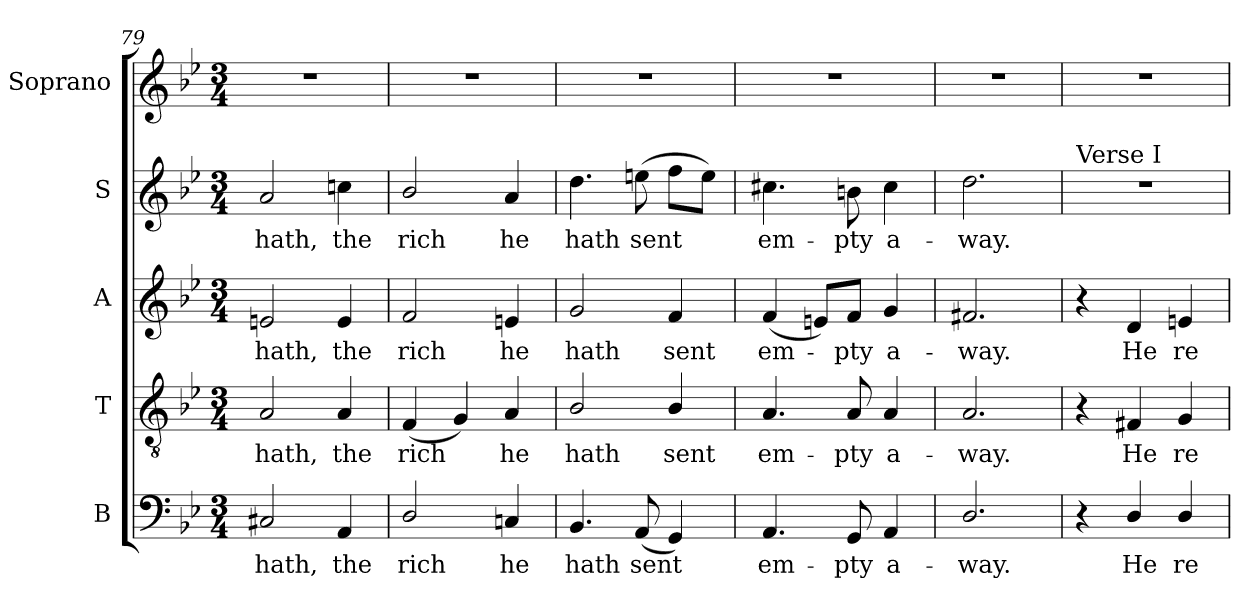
**kern	**text	**kern	**text	**kern	**text	**kern	**text	**kern
*part5	*part5	*part4	*part4	*part3	*part3	*part2	*part2	*part1
*staff5	*staff5	*staff4	*staff4	*staff3	*staff3	*staff2	*staff2	*staff1
*I"B	*	*I"T	*	*I"A	*	*I"S	*	*I"Soprano
*I'B.	*	*I'T.	*	*I'A.	*	*I'S.	*	*I'S.
*clefF4	*	*clefGv2	*	*clefG2	*	*clefG2	*	*clefG2
*	*	*ITrd7c12	*	*	*	*	*	*
*k[b-e-]	*	*k[b-e-]	*	*k[b-e-]	*	*k[b-e-]	*	*k[b-e-]
*B-:	*	*B-:	*	*B-:	*	*B-:	*	*B-:
*M3/4	*	*M3/4	*	*M3/4	*	*M3/4	*	*M3/4
=79	=79	=79	=79	=79	=79	=79	=79	=79
!	!LO:LY:b:color=#000000	!	!	!	!	!	!	!
!	!	!	!LO:LY:b:color=#000000	!	!	!	!	!
!	!	!	!	!	!LO:LY:b:color=#000000	!	!	!
!	!	!	!	!	!	!	!LO:LY:b:color=#000000	!LO:N:vis=1
2C#Xi/	hath,	2AAi/	hath,	2eni/	hath,	2ai/	hath,	2.r
!	!LO:LY:b:color=#000000	!	!	!	!	!	!	!
!	!	!	!LO:LY:b:color=#000000	!	!	!	!	!
!	!	!	!	!	!LO:LY:b:color=#000000	!	!	!
!	!	!	!	!	!	!	!LO:LY:b:color=#000000	!
4AAi/	the	4AAi/	the	4ei/	the	4ccni\	the	.
=80	=80	=80	=80	=80	=80	=80	=80	=80
!	!LO:LY:b:color=#000000	!	!	!	!	!	!	!
!	!	!	!LO:LY:b:color=#000000	!	!	!	!	!
!	!	!	!	!	!LO:LY:b:color=#000000	!	!	!
!	!	!	!	!	!	!	!LO:LY:b:color=#000000	!LO:N:vis=1
2Di/	rich	(4FFi/	rich	2fi/	rich	2b-i/	rich	2.r
.	.	4GGi/)	.	.	.	.	.	.
!	!LO:LY:b:color=#000000	!	!	!	!	!	!	!
!	!	!	!LO:LY:b:color=#000000	!	!	!	!	!
!	!	!	!	!	!LO:LY:b:color=#000000	!	!	!
!	!	!	!	!	!	!	!LO:LY:b:color=#000000	!
4Cni/	he	4AAi/	he	4eni/	he	4ai/	he	.
=81	=81	=81	=81	=81	=81	=81	=81	=81
!	!LO:LY:b:color=#000000	!	!	!	!	!	!	!
!	!	!	!LO:LY:b:color=#000000	!	!	!	!	!
!	!	!	!	!	!LO:LY:b:color=#000000	!	!	!
!	!	!	!	!	!	!	!LO:LY:b:color=#000000	!LO:N:vis=1
4.BB-i/	hath	2BB-i/	hath	2gi/	hath	4.ddi\	hath	2.r
!	!LO:LY:b:color=#000000	!	!	!	!	!	!	!
!	!	!	!	!	!	!	!LO:LY:b:color=#000000	!
(8AAi/	sent	.	.	.	.	(8eeni\	sent	.
!	!	!	!LO:LY:b:color=#000000	!	!	!	!	!
!	!	!	!	!	!LO:LY:b:color=#000000	!	!	!
4GGi/)	.	4BB-i/	sent	4fi/	sent	8ffi\L	.	.
.	.	.	.	.	.	8eei\J)	.	.
=82	=82	=82	=82	=82	=82	=82	=82	=82
!	!LO:LY:b:color=#000000	!	!	!	!	!	!	!
!	!	!	!LO:LY:b:color=#000000	!	!	!	!	!
!	!	!	!	!	!LO:LY:b:color=#000000	!	!	!
!	!	!	!	!	!	!	!LO:LY:b:color=#000000	!LO:N:vis=1
4.AAi/	em-	4.AAi/	em-	(4fi/	em-	4.cc#Xi\	em-	2.r
.	.	.	.	8eni/L)	.	.	.	.
!	!LO:LY:b:color=#000000	!	!	!	!	!	!	!
!	!	!	!LO:LY:b:color=#000000	!	!	!	!	!
!	!	!	!	!	!LO:LY:b:color=#000000	!	!	!
!	!	!	!	!	!	!	!LO:LY:b:color=#000000	!
8GGi/	-pty	8AAi/	-pty	8fi/J	-pty	8bni\	-pty	.
!	!LO:LY:b:color=#000000	!	!	!	!	!	!	!
!	!	!	!LO:LY:b:color=#000000	!	!	!	!	!
!	!	!	!	!	!LO:LY:b:color=#000000	!	!	!
!	!	!	!	!	!	!	!LO:LY:b:color=#000000	!
4AAi/	a-	4AAi/	a-	4gi/	a-	4cc#i\	a-	.
=83	=83	=83	=83	=83	=83	=83	=83	=83
!	!LO:LY:b:color=#000000	!	!	!	!	!	!	!
!	!	!	!LO:LY:b:color=#000000	!	!	!	!	!
!	!	!	!	!	!LO:LY:b:color=#000000	!	!	!
!	!	!	!	!	!	!	!LO:LY:b:color=#000000	!LO:N:vis=1
2.Di/	-way.	2.AAi/	-way.	2.f#Xi/	-way.	2.ddi\	-way.	2.r
!!LO:LB:g=z
=84	=84	=84	=84	=84	=84	=84	=84	=84
!	!	!	!	!	!	!LO:TX:a:t=Verse I	!	!
!	!	!	!	!	!	!LO:N:vis=1	!	!LO:N:vis=1
4r	.	4r	.	4r	.	2.r	.	2.r
!	!LO:LY:b:color=#000000	!	!	!	!	!	!	!
!	!	!	!LO:LY:b:color=#000000	!	!	!	!	!
!	!	!	!	!	!LO:LY:b:color=#000000	!	!	!
4Di/	He	4FF#Xi/	He	4di/	He	.	.	.
!	!LO:LY:b:color=#000000	!	!	!	!	!	!	!
!	!	!	!LO:LY:b:color=#000000	!	!	!	!	!
!	!	!	!	!	!LO:LY:b:color=#000000	!	!	!
4Di/	re-	4GGi/	re-	4eni/	re-	.	.	.
=	=	=	=	=	=	=	=	=
*-	*-	*-	*-	*-	*-	*-	*-	*-
